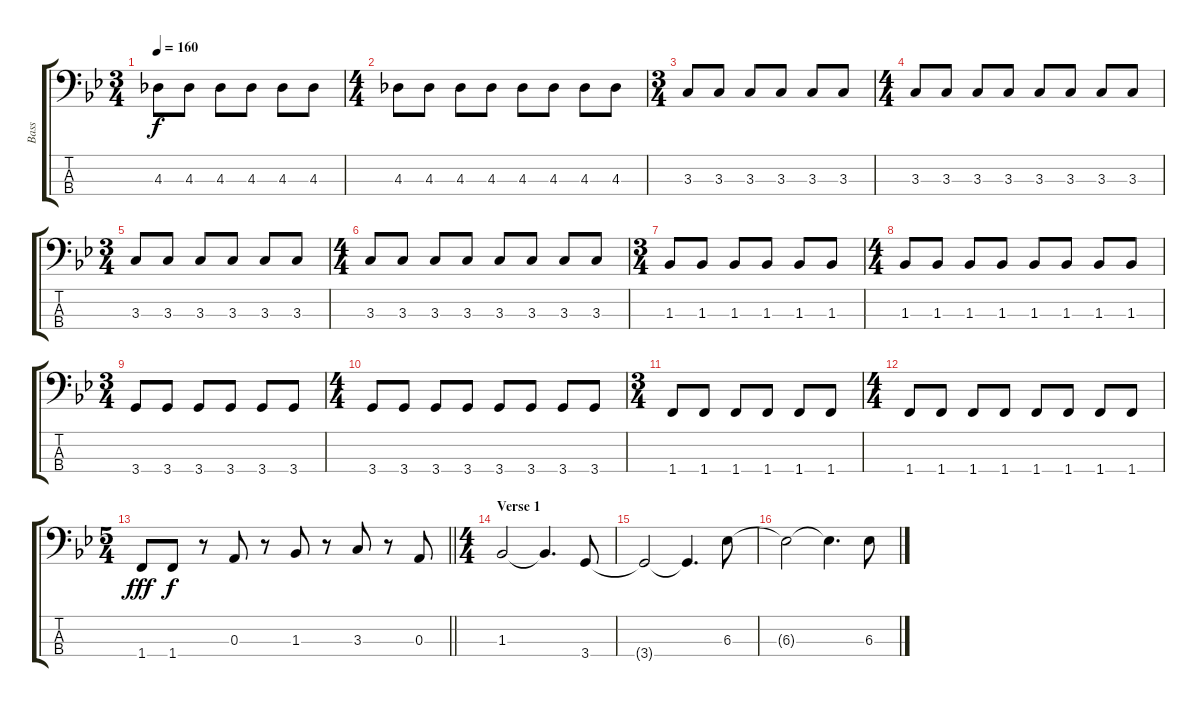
\track ("Bass" "Bass") {instrument electricbassfinger}
\staff {score tabs}
\tuning (G2 D2 A1 E1) {hide}
\ts (3 4)
\tempo 160
\clef f4
\ks bb
4.3.8{dy f} 4.3.8 4.3.8 4.3.8 4.3.8 4.3.8 |
\ts (4 4)
4.3.8 4.3.8 4.3.8 4.3.8 4.3.8 4.3.8 4.3.8 4.3.8 |
\ts (3 4)
3.3.8 3.3.8 3.3.8 3.3.8 3.3.8 3.3.8 |
\ts (4 4)
3.3.8 3.3.8 3.3.8 3.3.8 3.3.8 3.3.8 3.3.8 3.3.8 |
\ts (3 4)
3.3.8 3.3.8 3.3.8 3.3.8 3.3.8 3.3.8 |
\ts (4 4)
3.3.8 3.3.8 3.3.8 3.3.8 3.3.8 3.3.8 3.3.8 3.3.8 |
\ts (3 4)
1.3.8 1.3.8 1.3.8 1.3.8 1.3.8 1.3.8 |
\ts (4 4)
1.3.8 1.3.8 1.3.8 1.3.8 1.3.8 1.3.8 1.3.8 1.3.8 |
\ts (3 4)
3.4.8 3.4.8 3.4.8 3.4.8 3.4.8 3.4.8 |
\ts (4 4)
3.4.8 3.4.8 3.4.8 3.4.8 3.4.8 3.4.8 3.4.8 3.4.8 |
\ts (3 4)
1.4.8 1.4.8 1.4.8 1.4.8 1.4.8 1.4.8 |
\ts (4 4)
1.4.8 1.4.8 1.4.8 1.4.8 1.4.8 1.4.8 1.4.8 1.4.8 |
\ts (5 4)
\barLineRight lightlight
1.4.8{dy fff} 1.4.8{dy f} r.8 0.3.8 r.8 1.3.8 r.8 3.3.8 r.8 0.3.8 |
\ts (4 4)
\section ("" "Verse 1")
1.3.2 1.3{t}.4{d} 3.4.8 |
3.4{t}.2 3.4{t}.4{d} 6.3.8 |
6.3{t}.2 6.3{t}.4{d} 6.3.8
